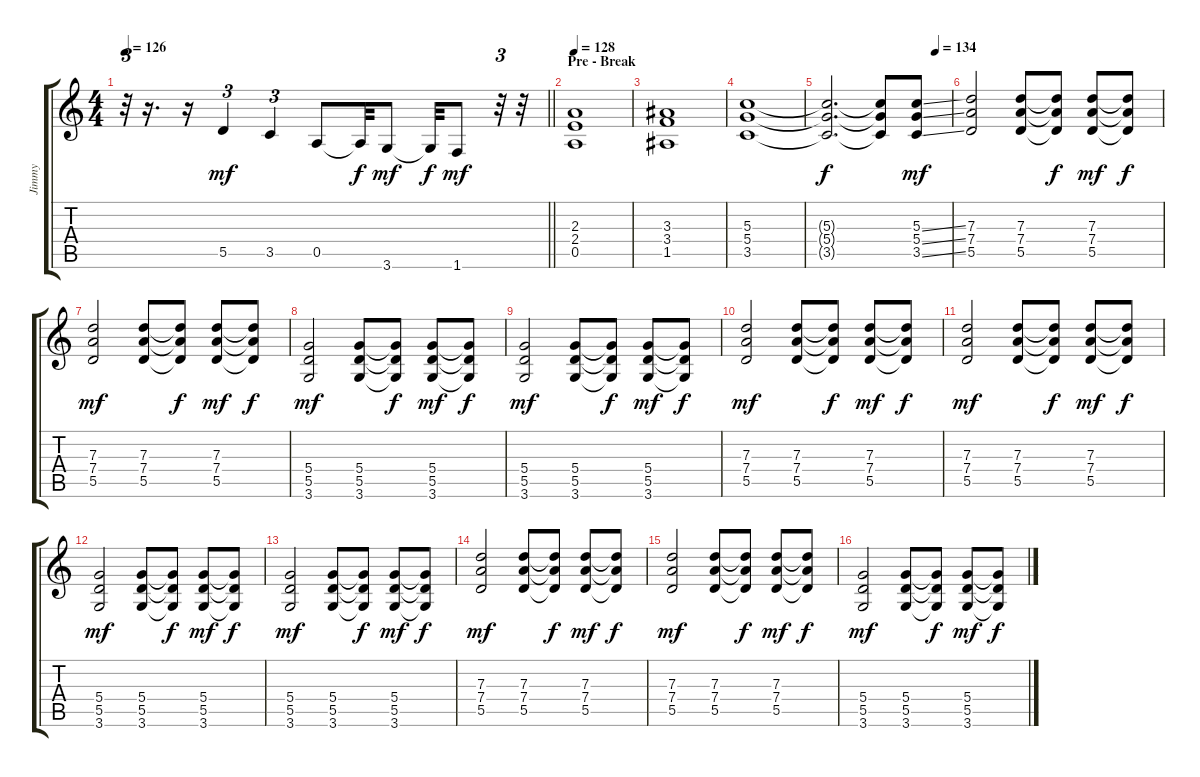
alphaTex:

\track ("Jimmy" "Jimmy") {instrument distortionguitar}
\staff {score tabs}
\tuning (E4 B3 G3 D3 A2 E2) {hide}
\ts (4 4)
\tempo 126
\clef g2
\barLineRight lightlight
\ks c
r.32{tu (3 2) dy f} r.16{d} r.16 5.5.4{tu (3 2) dy mf} 3.5.4{tu (3 2)} 0.5.8 0.5{t}.32{dy f} 3.6.8{dy mf} 3.6{t}.32{dy f} 1.6.8{dy mf} r.32{tu (3 2)} r.32 |
\section ("" "Pre - Break")
\tempo 128
(2.3 2.4 0.5).1 |
(3.3 3.4 1.5).1 |
(5.3 5.4 3.5).1 |
\tempo (134 0.875)
(5.3{t} 5.4{t} 3.5{t}).2{d dy f} (5.3{t} 5.4{t} 3.5{t}).8 (5.3{ss} 5.4{ss} 3.5{ss}).8{dy mf} |
(7.3 7.4 5.5).2 (7.3 7.4 5.5).8 (7.3{t} 7.4{t} 5.5{t}).8{dy f} (7.3 7.4 5.5).8{dy mf} (7.3{t} 7.4{t} 5.5{t}).8{dy f} |
(7.3 7.4 5.5).2{dy mf} (7.3 7.4 5.5).8 (7.3{t} 7.4{t} 5.5{t}).8{dy f} (7.3 7.4 5.5).8{dy mf} (7.3{t} 7.4{t} 5.5{t}).8{dy f} |
(5.4 5.5 3.6).2{dy mf} (5.4 5.5 3.6).8 (5.4{t} 5.5{t} 3.6{t}).8{dy f} (5.4 5.5 3.6).8{dy mf} (5.4{t} 5.5{t} 3.6{t}).8{dy f} |
(5.4 5.5 3.6).2{dy mf} (5.4 5.5 3.6).8 (5.4{t} 5.5{t} 3.6{t}).8{dy f} (5.4 5.5 3.6).8{dy mf} (5.4{t} 5.5{t} 3.6{t}).8{dy f} |
(7.3 7.4 5.5).2{dy mf} (7.3 7.4 5.5).8 (7.3{t} 7.4{t} 5.5{t}).8{dy f} (7.3 7.4 5.5).8{dy mf} (7.3{t} 7.4{t} 5.5{t}).8{dy f} |
(7.3 7.4 5.5).2{dy mf} (7.3 7.4 5.5).8 (7.3{t} 7.4{t} 5.5{t}).8{dy f} (7.3 7.4 5.5).8{dy mf} (7.3{t} 7.4{t} 5.5{t}).8{dy f} |
(5.4 5.5 3.6).2{dy mf} (5.4 5.5 3.6).8 (5.4{t} 5.5{t} 3.6{t}).8{dy f} (5.4 5.5 3.6).8{dy mf} (5.4{t} 5.5{t} 3.6{t}).8{dy f} |
(5.4 5.5 3.6).2{dy mf} (5.4 5.5 3.6).8 (5.4{t} 5.5{t} 3.6{t}).8{dy f} (5.4 5.5 3.6).8{dy mf} (5.4{t} 5.5{t} 3.6{t}).8{dy f} |
(7.3 7.4 5.5).2{dy mf} (7.3 7.4 5.5).8 (7.3{t} 7.4{t} 5.5{t}).8{dy f} (7.3 7.4 5.5).8{dy mf} (7.3{t} 7.4{t} 5.5{t}).8{dy f} |
(7.3 7.4 5.5).2{dy mf} (7.3 7.4 5.5).8 (7.3{t} 7.4{t} 5.5{t}).8{dy f} (7.3 7.4 5.5).8{dy mf} (7.3{t} 7.4{t} 5.5{t}).8{dy f} |
(5.4 5.5 3.6).2{dy mf} (5.4 5.5 3.6).8 (5.4{t} 5.5{t} 3.6{t}).8{dy f} (5.4 5.5 3.6).8{dy mf} (5.4{t} 5.5{t} 3.6{t}).8{dy f}
